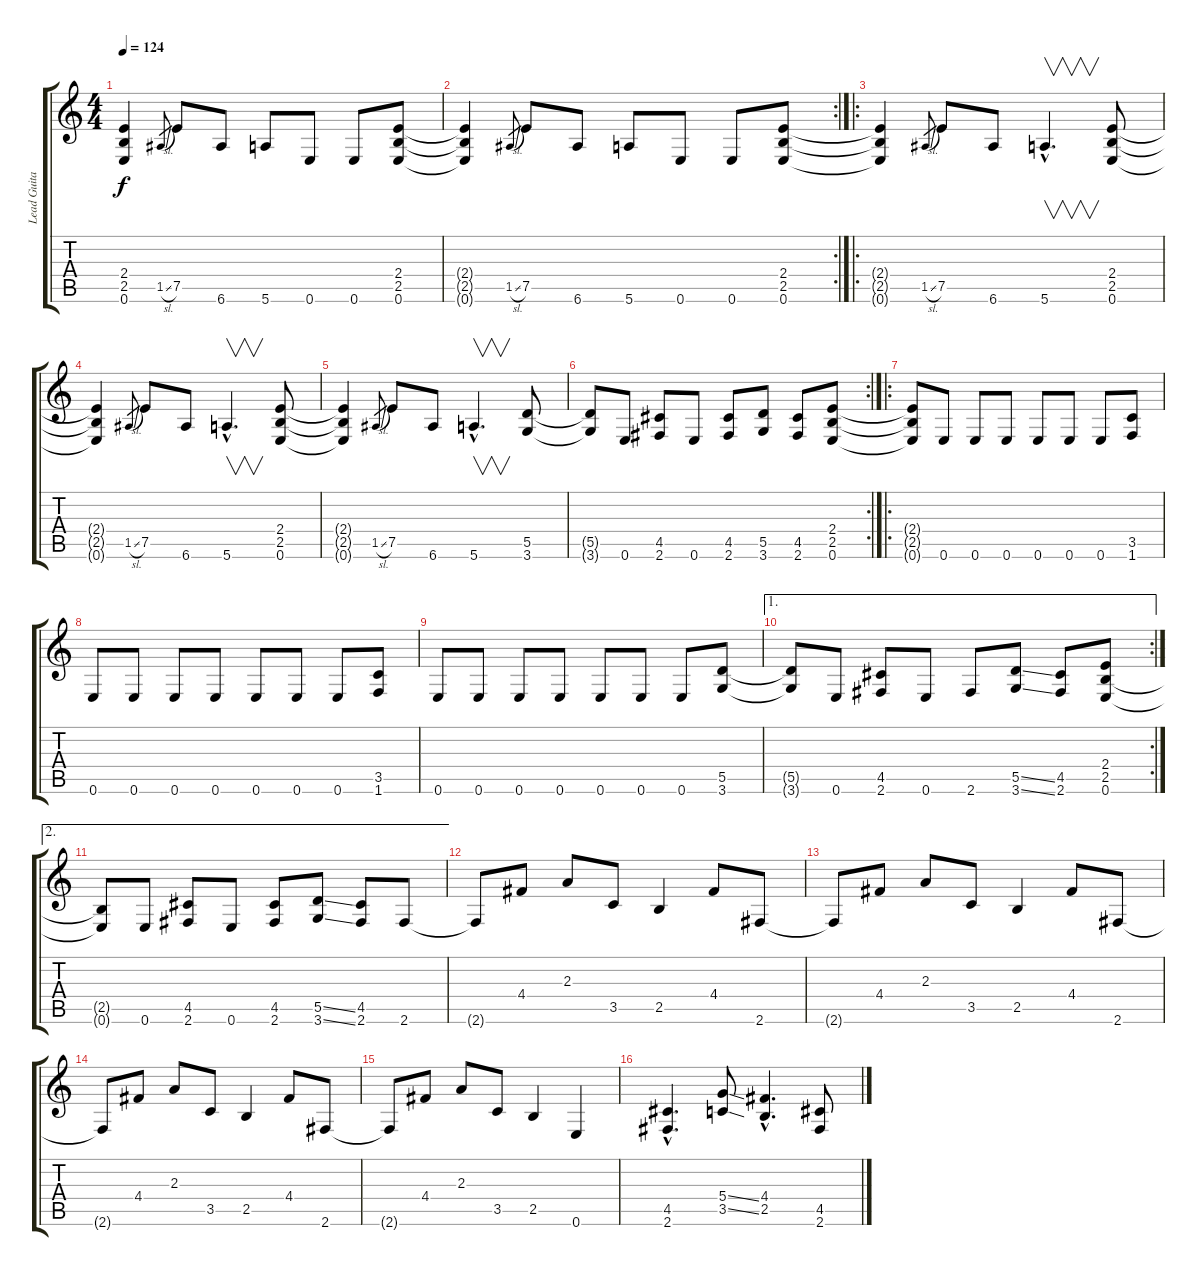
\track ("Lead Guitar" "Lead Guita") {instrument distortionguitar}
\staff {score tabs}
\tuning (E4 B3 G3 D3 A2 E2) {hide}
\ts (4 4)
\tempo 124
\clef g2
\ks c
(2.4{t} 2.5{t} 0.6{t}).4{dy f} 1.5{sl}.8{gr} 7.5.8 6.6.8 5.6.8 0.6.8{instrument electricguitarmuted} 0.6.8 (2.4 2.5 0.6).8{instrument distortionguitar} |
\rc 2
(2.4{t} 2.5{t} 0.6{t}).4 1.5{sl}.8{gr} 7.5.8 6.6.8 5.6.8 0.6.8{instrument electricguitarmuted} 0.6.8 (2.4 2.5 0.6).8{instrument distortionguitar} |
\ro
(2.4{t} 2.5{t} 0.6{t}).4 1.5{sl}.8{gr} 7.5.8 6.6.8 5.6{hac}.4{v d} (2.4 2.5 0.6).8 |
(2.4{t} 2.5{t} 0.6{t}).4 1.5{sl}.8{gr} 7.5.8 6.6.8 5.6{hac}.4{v d} (2.4 2.5 0.6).8 |
(2.4{t} 2.5{t} 0.6{t}).4 1.5{sl}.8{gr} 7.5.8 6.6.8 5.6{hac}.4{v d} (5.5 3.6).8 |
\rc 2
(5.5{t} 3.6{t}).8 0.6.8 (4.5 2.6).8 0.6.8 (4.5 2.6).8 (5.5 3.6).8 (4.5 2.6).8 (2.4 2.5 0.6).8 |
\ro
(2.4{t} 2.5{t} 0.6{t}).8 0.6.8{instrument electricguitarmuted} 0.6.8 0.6.8 0.6.8 0.6.8 0.6.8 (3.5 1.6).8{instrument distortionguitar} |
0.6.8{instrument electricguitarmuted} 0.6.8 0.6.8 0.6.8 0.6.8 0.6.8 0.6.8 (3.5 1.6).8{instrument distortionguitar} |
0.6.8{instrument electricguitarmuted} 0.6.8 0.6.8 0.6.8 0.6.8 0.6.8 0.6.8 (5.5 3.6).8{instrument distortionguitar} |
\ae 1
\rc 2
(5.5{t} 3.6{t}).8 0.6.8 (4.5 2.6).8 0.6.8 2.6.8 (5.5{ss} 3.6{ss}).8 (4.5 2.6).8 (2.4 2.5 0.6).8 |
\ae 2
(2.5{t} 0.6{t}).8 0.6.8 (4.5 2.6).8 0.6.8 (4.5 2.6).8 (5.5{ss} 3.6{ss}).8 (4.5 2.6).8 2.6.8 |
2.6{t}.8 4.4.8 2.3.8 3.5.8 2.5.4 4.4.8 2.6.8 |
2.6{t}.8 4.4.8 2.3.8 3.5.8 2.5.4 4.4.8 2.6.8 |
2.6{t}.8 4.4.8 2.3.8 3.5.8 2.5.4 4.4.8 2.6.8 |
2.6{t}.8 4.4.8 2.3.8 3.5.8 2.5.4 0.6.4 |
(4.5{hac} 2.6{hac}).4{d} (5.4{ss} 3.5{ss}).8 (4.4{hac} 2.5{hac}).4{d} (4.5 2.6).8
